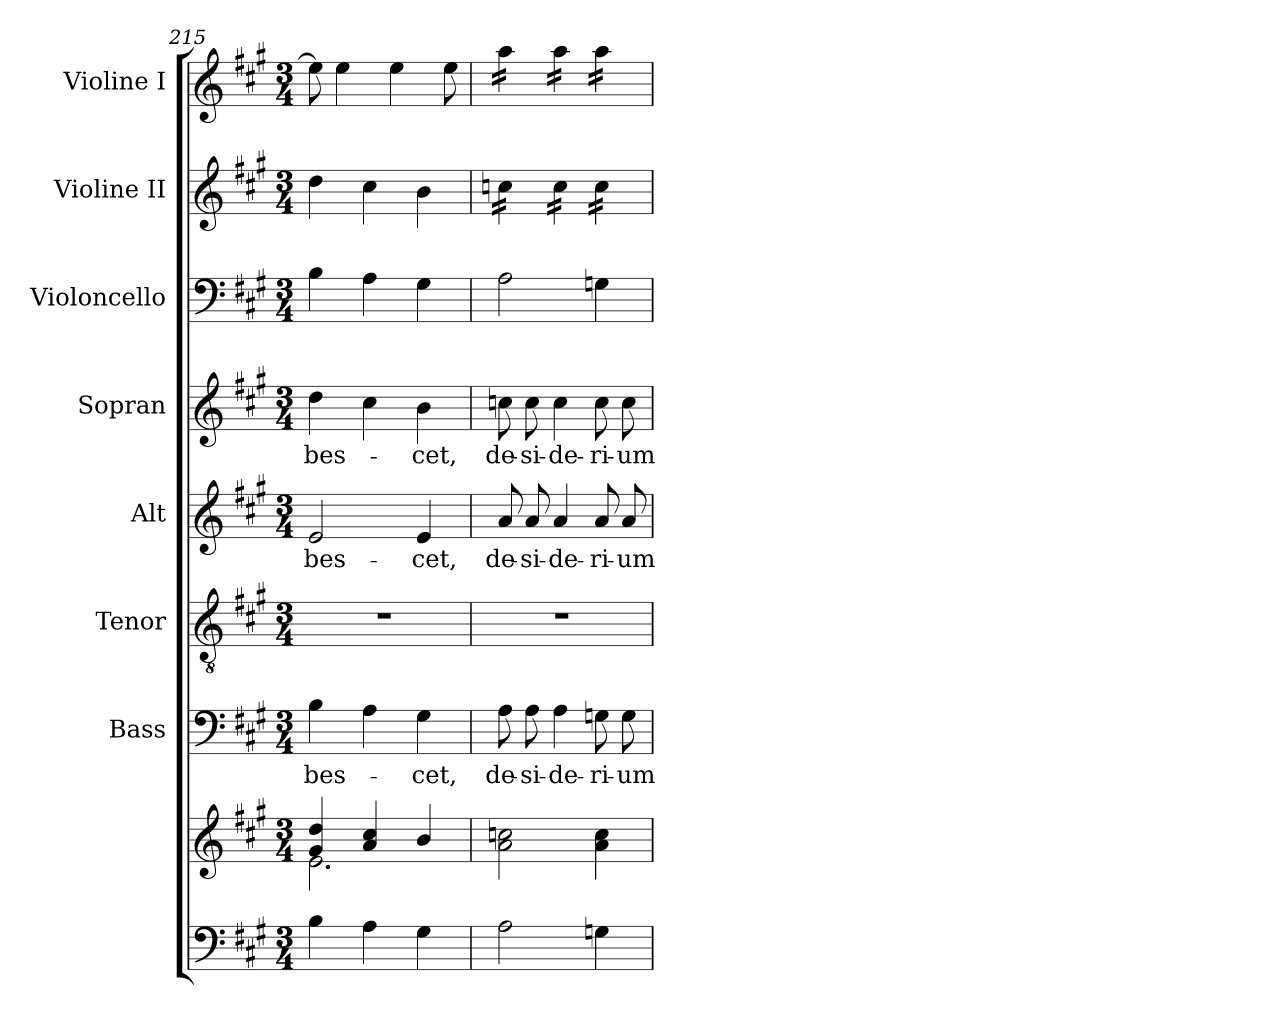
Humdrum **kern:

**kern	**kern	**kern	**text	**kern	**kern	**text	**kern	**text	**kern	**kern	**kern
*part8	*part8	*part7	*part7	*part6	*part5	*part5	*part4	*part4	*part3	*part2	*part1
*staff9	*staff8	*staff7	*staff7	*staff6	*staff5	*staff5	*staff4	*staff4	*staff3	*staff2	*staff1
*	*	*I"Bass	*	*I"Tenor	*I"Alt	*	*I"Sopran	*	*I"Violoncello	*I"Violine II	*I"Violine I
*	*	*I'B.	*	*I'T.	*I'A.	*	*I'S.	*	*I'Vc.	*I'Vl. II	*I'Vl. I
*clefF4	*clefG2	*clefF4	*	*clefGv2	*clefG2	*	*clefG2	*	*clefF4	*clefG2	*clefG2
*	*	*	*	*	*	*	*	*	*ITrd7c12	*	*
*k[f#c#g#]	*k[f#c#g#]	*k[f#c#g#]	*	*k[f#c#g#]	*k[f#c#g#]	*	*k[f#c#g#]	*	*k[f#c#g#]	*k[f#c#g#]	*k[f#c#g#]
*A:	*A:	*A:	*	*A:	*A:	*	*A:	*	*A:	*A:	*A:
*M3/4	*M3/4	*M3/4	*	*M3/4	*M3/4	*	*M3/4	*	*M3/4	*M3/4	*M3/4
=215	=215	=215	=215	=215	=215	=215	=215	=215	=215	=215	=215
*	*^	*	*	*	*	*	*	*	*	*	*
!	!	!	!	!LO:LY:b	!	!	!LO:LY:b	!	!LO:LY:b	!	!	!
4B\	4g#/ 4dd/	2.e\	4B\	-bes-	2.r	2e/	-bes-	4dd\	-bes-	4BB\	4dd\	8ee\]
.	.	.	.	.	.	.	.	.	.	.	.	4ee\
4A\	4a/ 4cc#/	.	4A\	.	.	.	.	4cc#\	.	4AA\	4cc#\	.
.	.	.	.	.	.	.	.	.	.	.	.	4ee\
!	!	!	!	!LO:LY:b	!	!	!LO:LY:b	!	!LO:LY:b	!	!	!
4G#\	4b/	.	4G#\	-cet,	.	4e/	-cet,	4b\	-cet,	4GG#\	4b\	.
.	.	.	.	.	.	.	.	.	.	.	.	8ee\
*	*v	*v	*	*	*	*	*	*	*	*	*	*
!!LO:PB:g=z
=216	=216	=216	=216	=216	=216	=216	=216	=216	=216	=216	=216
!	!	!	!LO:LY:b	!	!	!LO:LY:b	!	!LO:LY:b	!	!	!
*	*	*	*	*	*	*	*	*	*	*tremolo	*
*	*	*	*	*	*	*	*	*	*	*	*tremolo
2A\	2a\ 2ccn\	8A\	de-	2.r	8a/	de-	8ccn\	de-	2AA\	16ccn\LL	16aa\LL
.	.	.	.	.	.	.	.	.	.	16ccn\	16aa\
!	!	!	!LO:LY:b	!	!	!LO:LY:b	!	!LO:LY:b	!	!	!
.	.	8A\	-si-	.	8a/	-si-	8cc\	-si-	.	16ccn\	16aa\
.	.	.	.	.	.	.	.	.	.	16ccn\JJ	16aa\JJ
!	!	!	!LO:LY:b	!	!	!LO:LY:b	!	!LO:LY:b	!	!	!
.	.	4A\	-de-	.	4a/	-de-	4cc\	-de-	.	16cc\LL	16aa\LL
.	.	.	.	.	.	.	.	.	.	16cc\	16aa\
.	.	.	.	.	.	.	.	.	.	16cc\	16aa\
.	.	.	.	.	.	.	.	.	.	16cc\JJ	16aa\JJ
!	!	!	!LO:LY:b	!	!	!LO:LY:b	!	!LO:LY:b	!	!	!
4Gn\	4a\ 4cc\	8Gn\	-ri-	.	8a/	-ri-	8cc\	-ri-	4GGn\	16cc\LL	16aa\LL
.	.	.	.	.	.	.	.	.	.	16cc\	16aa\
!	!	!	!LO:LY:b	!	!	!LO:LY:b	!	!LO:LY:b	!	!	!
.	.	8G\	-um	.	8a/	-um	8cc\	-um	.	16cc\	16aa\
.	.	.	.	.	.	.	.	.	.	16cc\JJ	16aa\JJ
*	*	*	*	*	*	*	*	*	*	*	*Xtremolo
*	*	*	*	*	*	*	*	*	*	*Xtremolo	*
=	=	=	=	=	=	=	=	=	=	=	=
*-	*-	*-	*-	*-	*-	*-	*-	*-	*-	*-	*-
